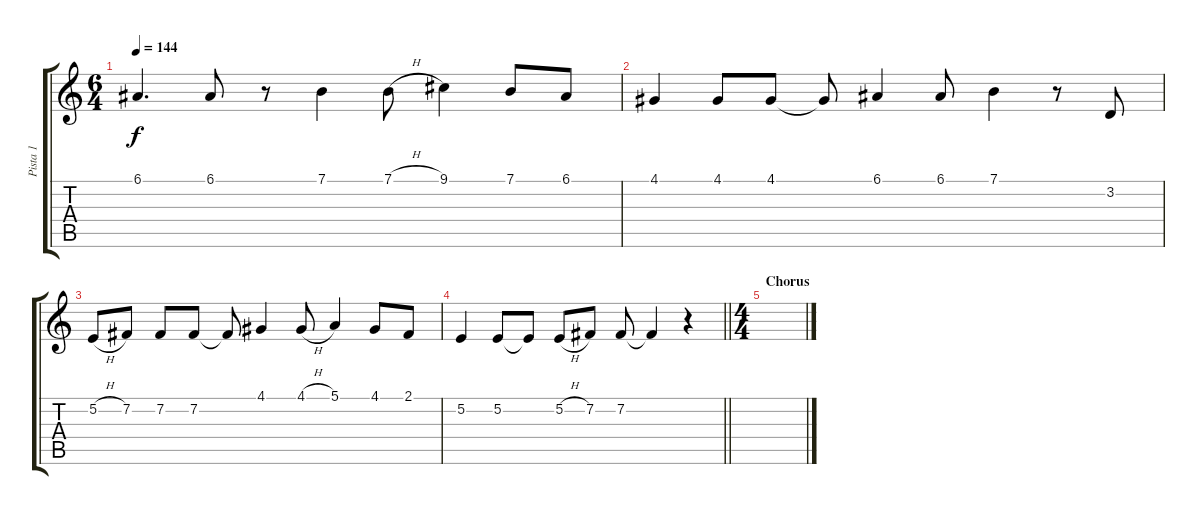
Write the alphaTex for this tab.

\track ("Pista 1" "Pista 1") {instrument cello}
\staff {score tabs}
\tuning (E4 B3 G3 D3 A2 E2) {hide}
\ts (6 4)
\tempo 144
\clef g2
\ks c
6.1.4{d dy f} 6.1.8 r.8 7.1.4 7.1{h}.8 9.1.4 7.1.8 6.1.8 |
4.1.4 4.1.8 4.1.8 4.1{t}.8 6.1.4 6.1.8 7.1.4 r.8 3.2.8 |
5.2{h}.8 7.2.8 7.2.8 7.2.8 7.2{t}.8 4.1.4 4.1{h}.8 5.1.4 4.1.8 2.1.8 |
\barLineRight lightlight
5.2.4 5.2.8 5.2{t}.8 5.2{h}.8 7.2.8 7.2.8 7.2{t}.4 r.4 |
\ts (4 4)
\section ("" "Chorus")
